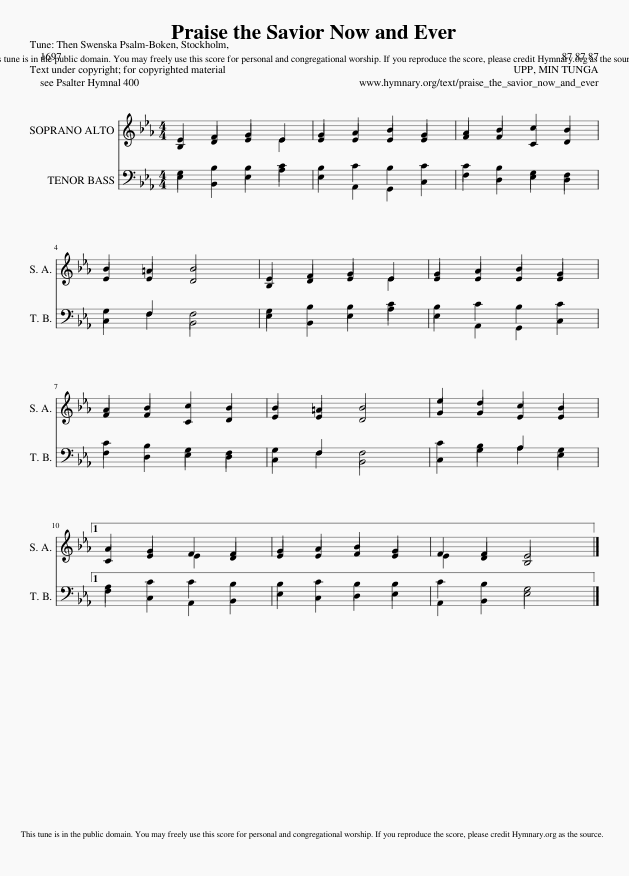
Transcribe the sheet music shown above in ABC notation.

X:1
%%score ( 1 2 ) ( 3 4 )
L:1/8
M:4/4
I:linebreak $
K:Eb
V:1 treble
V:2 treble
V:3 bass
V:4 bass
V:1
 E2 F2 G2 E2 | G2 A2 B2 G2 | A2 B2 c2 B2 |$ B2 =A2 B4 | E2 F2 G2 E2 | %5
 G2 A2 B2 G2 |$ A2 B2 c2 B2 | B2 =A2 B4 | e2 d2 c2 B2 |1$ A2 G2 F2 F2 | %10
 G2 A2 B2 G2 | F2 F2 E4 |] %12
V:2
 B,2 D2 E2 E2 | E2 E2 E2 E2 | F2 F2 C2 D2 |$ E2 E2 D4 | B,2 D2 E2 E2 | %5
 E2 E2 E2 E2 |$ F2 F2 C2 D2 | E2 E2 D4 | G2 G2 E2 E2 |1$ C2 E2 E2 D2 | %10
 E2 E2 F2 E2 | E2 D2 B,4 |] %12
V:3
 G,2 B,2 B,2 C2 | B,2 C2 B,2 C2 | C2 B,2 G,2 F,2 |$ G,2 F,2 F,4 | G,2 B,2 B,2 C2 | %5
 B,2 C2 B,2 C2 |$ C2 B,2 G,2 F,2 | G,2 F,2 F,4 | C2 B,2 A,2 G,2 |1$ A,2 C2 C2 B,2 | %10
 B,2 C2 B,2 B,2 | C2 B,2 G,4 |] %12
V:4
 E,2 B,,2 E,2 A,2 | E,2 A,,2 G,,2 C,2 | F,2 D,2 E,2 D,2 |$ C,2 F,2 B,,4 | E,2 B,,2 E,2 A,2 | %5
 E,2 A,,2 G,,2 C,2 |$ F,2 D,2 E,2 D,2 | C,2 F,2 B,,4 | C,2 G,2 A,2 E,2 |1$ F,2 C,2 A,,2 B,,2 | %10
 E,2 C,2 D,2 E,2 | A,,2 B,,2 E,4 |] %12
